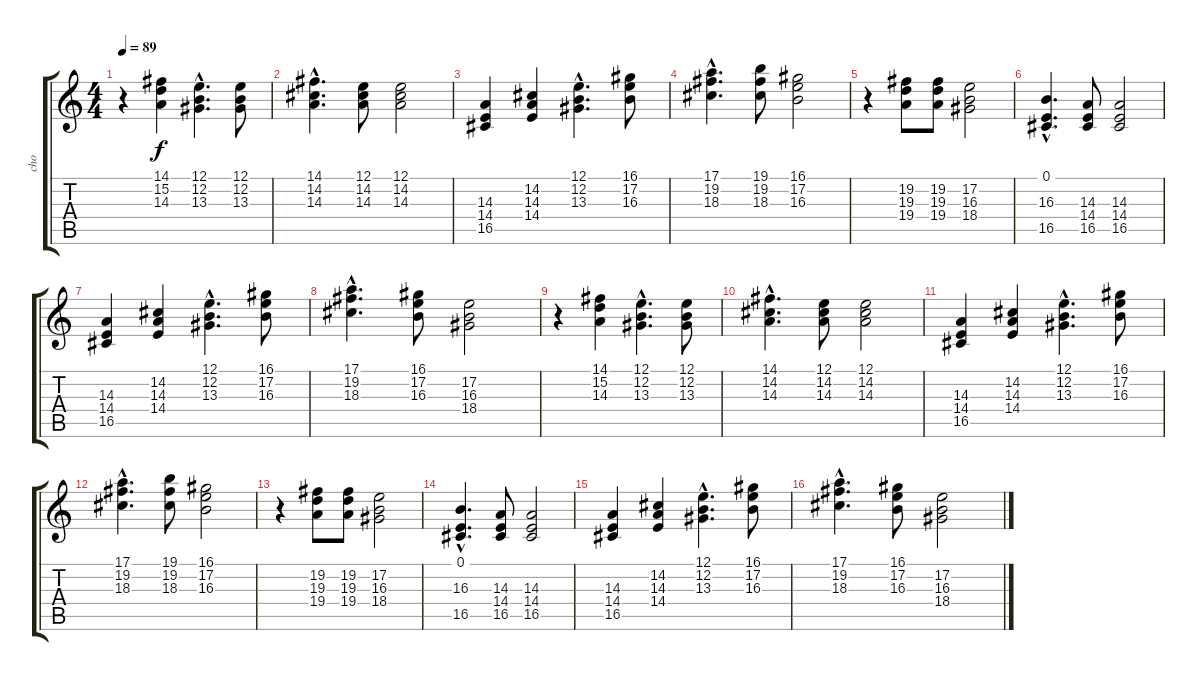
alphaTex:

\track ("cho" "cho") {instrument choiraahs}
\staff {score tabs}
\tuning (E4 B3 G3 D3 A2 E2) {hide}
\ts (4 4)
\tempo 89
\clef g2
\ks c
r.4{dy f} (14.1 15.2 14.3).4 (12.1{hac} 12.2{hac} 13.3{hac}).4{d} (12.1 12.2 13.3).8 |
(14.1{hac} 14.2{hac} 14.3{hac}).4{d} (12.1 14.2 14.3).8 (12.1 14.2 14.3).2 |
(14.3 14.4 16.5).4 (14.2 14.3 14.4).4 (12.1{hac} 12.2{hac} 13.3{hac}).4{d} (16.1 17.2 16.3).8 |
(17.1{hac} 19.2{hac} 18.3{hac}).4{d} (19.1 19.2 18.3).8 (16.1 17.2 16.3).2 |
r.4 (19.2 19.3 19.4).8 (19.2 19.3 19.4).8 (17.2 16.3 18.4).2 |
(0.1{hac} 16.3{hac} 16.5{hac}).4{d} (14.3 14.4 16.5).8 (14.3 14.4 16.5).2 |
(14.3 14.4 16.5).4{volume 14} (14.2 14.3 14.4).4 (12.1{hac} 12.2{hac} 13.3{hac}).4{d} (16.1 17.2 16.3).8 |
(17.1{hac} 19.2{hac} 18.3{hac}).4{d} (16.1 17.2 16.3).8 (17.2 16.3 18.4).2 |
r.4 (14.1 15.2 14.3).4 (12.1{hac} 12.2{hac} 13.3{hac}).4{d} (12.1 12.2 13.3).8 |
(14.1{hac} 14.2{hac} 14.3{hac}).4{d} (12.1 14.2 14.3).8 (12.1 14.2 14.3).2 |
(14.3 14.4 16.5).4 (14.2 14.3 14.4).4 (12.1{hac} 12.2{hac} 13.3{hac}).4{d} (16.1 17.2 16.3).8 |
(17.1{hac} 19.2{hac} 18.3{hac}).4{d} (19.1 19.2 18.3).8 (16.1 17.2 16.3).2 |
r.4 (19.2 19.3 19.4).8 (19.2 19.3 19.4).8 (17.2 16.3 18.4).2 |
(0.1{hac} 16.3{hac} 16.5{hac}).4{d} (14.3 14.4 16.5).8 (14.3 14.4 16.5).2 |
(14.3 14.4 16.5).4 (14.2 14.3 14.4).4 (12.1{hac} 12.2{hac} 13.3{hac}).4{d} (16.1 17.2 16.3).8 |
(17.1{hac} 19.2{hac} 18.3{hac}).4{d} (16.1 17.2 16.3).8 (17.2 16.3 18.4).2
